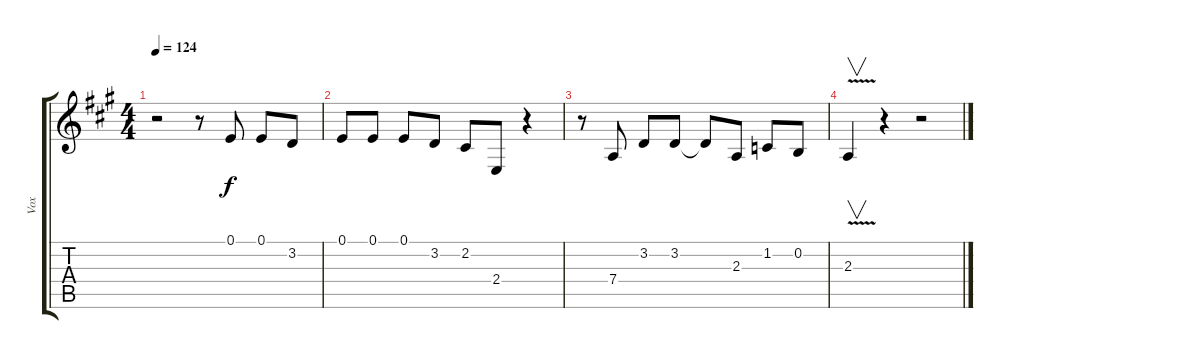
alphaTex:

\track ("Vox" "Vox") {instrument trumpet}
\staff {score tabs}
\tuning (E4 B3 G3 D3 A2 E2) {hide}
\ts (4 4)
\tempo 124
\clef g2
\ks a
r.2{dy f} r.8 0.1.8 0.1.8 3.2.8 |
0.1.8 0.1.8 0.1.8 3.2.8 2.2.8 2.4.8 r.4 |
r.8 7.4.8 3.2.8 3.2.8 3.2{t}.8 2.3.8 1.2.8 0.2.8 |
2.3{v}.4{v} r.4 r.2
